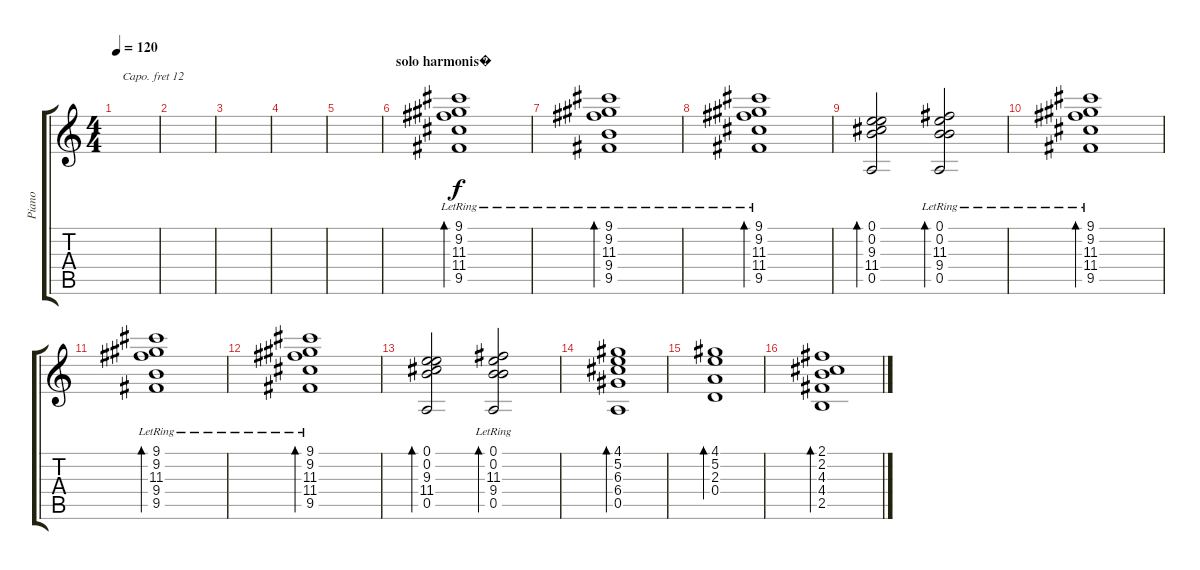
\track ("Piano" "Piano") {instrument acousticgrandpiano}
\staff {score tabs}
\capo 12
\tuning (E4 B3 G3 D3 A2 E2) {hide}
\ts (4 4)
\tempo 120
\clef g2
\ks c
|
|
|
|
|
\section ("" "solo harmonis�")
(9.1{lr} 9.2 11.3 11.4 9.5).1{bd 120} |
(9.1 9.2 11.3 9.4{lr} 9.5).1{bd 120} |
(9.1{lr} 9.2 11.3 11.4 9.5).1{bd 120} |
(0.1 0.2 9.3 11.4 0.5).2{bd 120} (0.1{lr} 0.2 11.3 9.4 0.5).2{bd 120} |
(9.1{lr} 9.2 11.3 11.4 9.5).1{bd 120} |
(9.1 9.2 11.3 9.4{lr} 9.5).1{bd 120} |
(9.1{lr} 9.2 11.3 11.4 9.5).1{bd 120} |
(0.1 0.2 9.3 11.4 0.5).2{bd 120} (0.1{lr} 0.2 11.3 9.4 0.5).2{bd 120} |
(4.1 5.2 6.3 6.4 0.5).1{bd 120} |
(4.1 5.2 2.3 0.4).1{bd 120} |
(2.1 2.2 4.3 4.4 2.5).1{bd 120}
